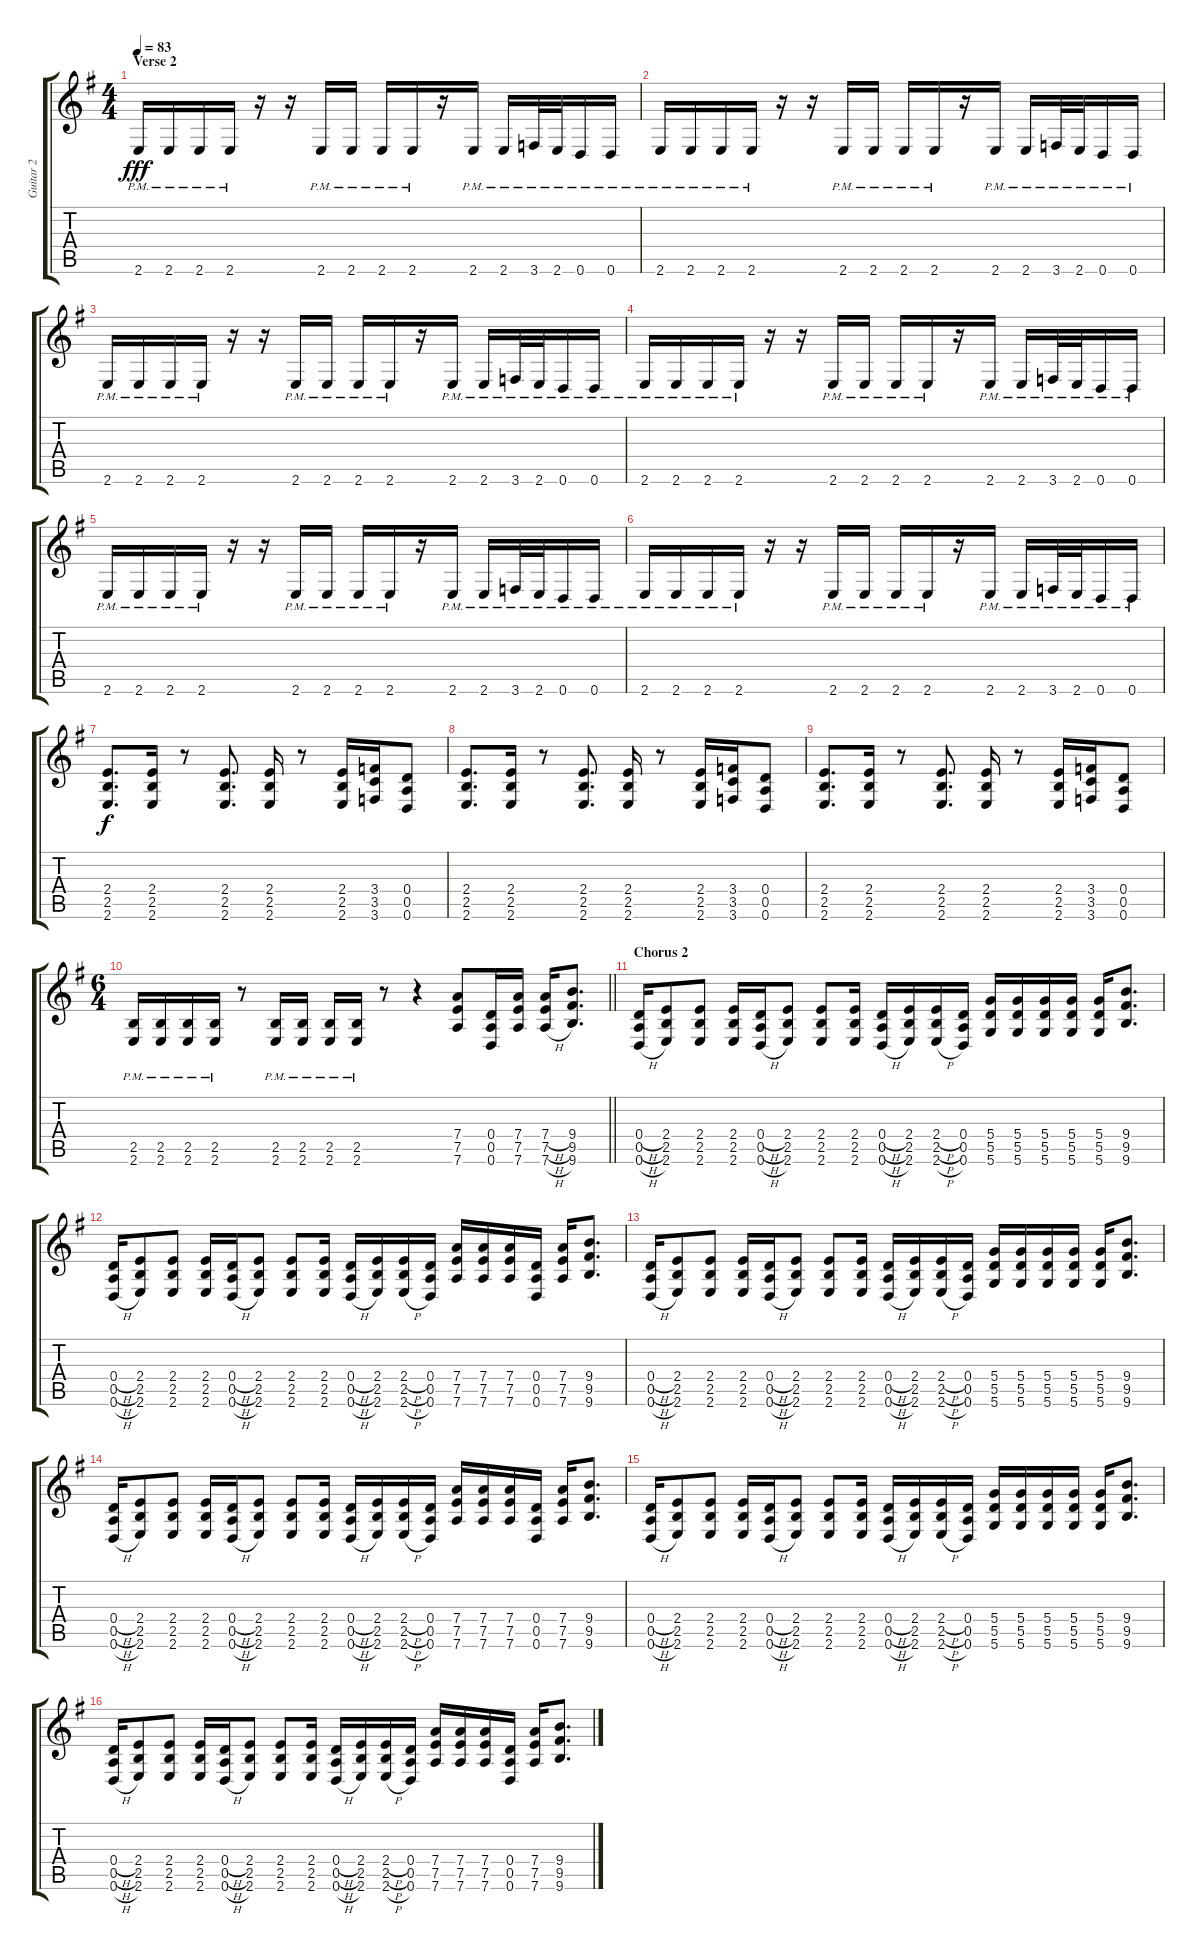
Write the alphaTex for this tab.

\track ("Guitar 2" "Guitar 2") {instrument distortionguitar}
\staff {score tabs}
\tuning (E4 B3 G3 D3 A2 D2) {hide}
\ts (4 4)
\section ("" "Verse 2")
\tempo 83
\clef g2
\ks eminor
2.6{pm}.16{dy fff volume 9} 2.6{pm}.16 2.6{pm}.16 2.6{pm}.16 r.16 r.16 2.6{pm}.16 2.6{pm}.16 2.6{pm}.16 2.6{pm}.16 r.16 2.6{pm}.16 2.6{pm}.16 3.6{pm}.32 2.6{pm}.32 0.6{pm}.16 0.6{pm}.16 |
2.6{pm}.16 2.6{pm}.16 2.6{pm}.16 2.6{pm}.16 r.16 r.16 2.6{pm}.16 2.6{pm}.16 2.6{pm}.16 2.6{pm}.16 r.16 2.6{pm}.16 2.6{pm}.16 3.6{pm}.32 2.6{pm}.32 0.6{pm}.16 0.6{pm}.16 |
2.6{pm}.16 2.6{pm}.16 2.6{pm}.16 2.6{pm}.16 r.16 r.16 2.6{pm}.16 2.6{pm}.16 2.6{pm}.16 2.6{pm}.16 r.16 2.6{pm}.16 2.6{pm}.16 3.6{pm}.32 2.6{pm}.32 0.6{pm}.16 0.6{pm}.16 |
2.6{pm}.16 2.6{pm}.16 2.6{pm}.16 2.6{pm}.16 r.16 r.16 2.6{pm}.16 2.6{pm}.16 2.6{pm}.16 2.6{pm}.16 r.16 2.6{pm}.16 2.6{pm}.16 3.6{pm}.32 2.6{pm}.32 0.6{pm}.16 0.6{pm}.16 |
2.6{pm}.16 2.6{pm}.16 2.6{pm}.16 2.6{pm}.16 r.16 r.16 2.6{pm}.16 2.6{pm}.16 2.6{pm}.16 2.6{pm}.16 r.16 2.6{pm}.16 2.6{pm}.16 3.6{pm}.32 2.6{pm}.32 0.6{pm}.16 0.6{pm}.16 |
2.6{pm}.16 2.6{pm}.16 2.6{pm}.16 2.6{pm}.16 r.16 r.16 2.6{pm}.16 2.6{pm}.16 2.6{pm}.16 2.6{pm}.16 r.16 2.6{pm}.16 2.6{pm}.16 3.6{pm}.32 2.6{pm}.32 0.6{pm}.16 0.6{pm}.16 |
(2.4 2.5 2.6).8{d dy f volume 15} (2.4 2.5 2.6).16 r.8 (2.4 2.5 2.6).8{d} (2.4 2.5 2.6).16 r.8 (2.4 2.5 2.6).16 (3.4 3.5 3.6).16 (0.4 0.5 0.6).8 |
(2.4 2.5 2.6).8{d} (2.4 2.5 2.6).16 r.8 (2.4 2.5 2.6).8{d} (2.4 2.5 2.6).16 r.8 (2.4 2.5 2.6).16 (3.4 3.5 3.6).16 (0.4 0.5 0.6).8 |
(2.4 2.5 2.6).8{d} (2.4 2.5 2.6).16 r.8 (2.4 2.5 2.6).8{d} (2.4 2.5 2.6).16 r.8 (2.4 2.5 2.6).16 (3.4 3.5 3.6).16 (0.4 0.5 0.6).8 |
\ts (6 4)
\barLineRight lightlight
(2.5{pm} 2.6{pm}).16 (2.5{pm} 2.6{pm}).16 (2.5{pm} 2.6{pm}).16 (2.5{pm} 2.6{pm}).16 r.8 (2.5{pm} 2.6{pm}).16 (2.5{pm} 2.6{pm}).16 (2.5{pm} 2.6{pm}).16 (2.5{pm} 2.6{pm}).16 r.8 r.4 (7.4 7.5 7.6).8 (0.4 0.5 0.6).16 (7.4 7.5 7.6).16 (7.4{h} 7.5{h} 7.6{h}).16 (9.4 9.5 9.6).8{d} |
\section ("" "Chorus 2")
(0.4{h} 0.5{h} 0.6{h}).16 (2.4 2.5 2.6).8 (2.4 2.5 2.6).8 (2.4 2.5 2.6).16 (0.4{h} 0.5{h} 0.6{h}).16 (2.4 2.5 2.6).8 (2.4 2.5 2.6).8 (2.4 2.5 2.6).16 (0.4{h} 0.5{h} 0.6{h}).16 (2.4 2.5 2.6).16 (2.4{h} 2.5{h} 2.6{h}).16 (0.4 0.5 0.6).16 (5.4 5.5 5.6).16 (5.4 5.5 5.6).16 (5.4 5.5 5.6).16 (5.4 5.5 5.6).16 (5.4 5.5 5.6).16 (9.4 9.5 9.6).8{d} |
(0.4{h} 0.5{h} 0.6{h}).16 (2.4 2.5 2.6).8 (2.4 2.5 2.6).8 (2.4 2.5 2.6).16 (0.4{h} 0.5{h} 0.6{h}).16 (2.4 2.5 2.6).8 (2.4 2.5 2.6).8 (2.4 2.5 2.6).16 (0.4{h} 0.5{h} 0.6{h}).16 (2.4 2.5 2.6).16 (2.4{h} 2.5{h} 2.6{h}).16 (0.4 0.5 0.6).16 (7.4 7.5 7.6).16 (7.4 7.5 7.6).16 (7.4 7.5 7.6).16 (0.4 0.5 0.6).16 (7.4 7.5 7.6).16 (9.4 9.5 9.6).8{d} |
(0.4{h} 0.5{h} 0.6{h}).16 (2.4 2.5 2.6).8 (2.4 2.5 2.6).8 (2.4 2.5 2.6).16 (0.4{h} 0.5{h} 0.6{h}).16 (2.4 2.5 2.6).8 (2.4 2.5 2.6).8 (2.4 2.5 2.6).16 (0.4{h} 0.5{h} 0.6{h}).16 (2.4 2.5 2.6).16 (2.4{h} 2.5{h} 2.6{h}).16 (0.4 0.5 0.6).16 (5.4 5.5 5.6).16 (5.4 5.5 5.6).16 (5.4 5.5 5.6).16 (5.4 5.5 5.6).16 (5.4 5.5 5.6).16 (9.4 9.5 9.6).8{d} |
(0.4{h} 0.5{h} 0.6{h}).16 (2.4 2.5 2.6).8 (2.4 2.5 2.6).8 (2.4 2.5 2.6).16 (0.4{h} 0.5{h} 0.6{h}).16 (2.4 2.5 2.6).8 (2.4 2.5 2.6).8 (2.4 2.5 2.6).16 (0.4{h} 0.5{h} 0.6{h}).16 (2.4 2.5 2.6).16 (2.4{h} 2.5{h} 2.6{h}).16 (0.4 0.5 0.6).16 (7.4 7.5 7.6).16 (7.4 7.5 7.6).16 (7.4 7.5 7.6).16 (0.4 0.5 0.6).16 (7.4 7.5 7.6).16 (9.4 9.5 9.6).8{d} |
(0.4{h} 0.5{h} 0.6{h}).16 (2.4 2.5 2.6).8 (2.4 2.5 2.6).8 (2.4 2.5 2.6).16 (0.4{h} 0.5{h} 0.6{h}).16 (2.4 2.5 2.6).8 (2.4 2.5 2.6).8 (2.4 2.5 2.6).16 (0.4{h} 0.5{h} 0.6{h}).16 (2.4 2.5 2.6).16 (2.4{h} 2.5{h} 2.6{h}).16 (0.4 0.5 0.6).16 (5.4 5.5 5.6).16 (5.4 5.5 5.6).16 (5.4 5.5 5.6).16 (5.4 5.5 5.6).16 (5.4 5.5 5.6).16 (9.4 9.5 9.6).8{d} |
(0.4{h} 0.5{h} 0.6{h}).16 (2.4 2.5 2.6).8 (2.4 2.5 2.6).8 (2.4 2.5 2.6).16 (0.4{h} 0.5{h} 0.6{h}).16 (2.4 2.5 2.6).8 (2.4 2.5 2.6).8 (2.4 2.5 2.6).16 (0.4{h} 0.5{h} 0.6{h}).16 (2.4 2.5 2.6).16 (2.4{h} 2.5{h} 2.6{h}).16 (0.4 0.5 0.6).16 (7.4 7.5 7.6).16 (7.4 7.5 7.6).16 (7.4 7.5 7.6).16 (0.4 0.5 0.6).16 (7.4 7.5 7.6).16 (9.4 9.5 9.6).8{d}
